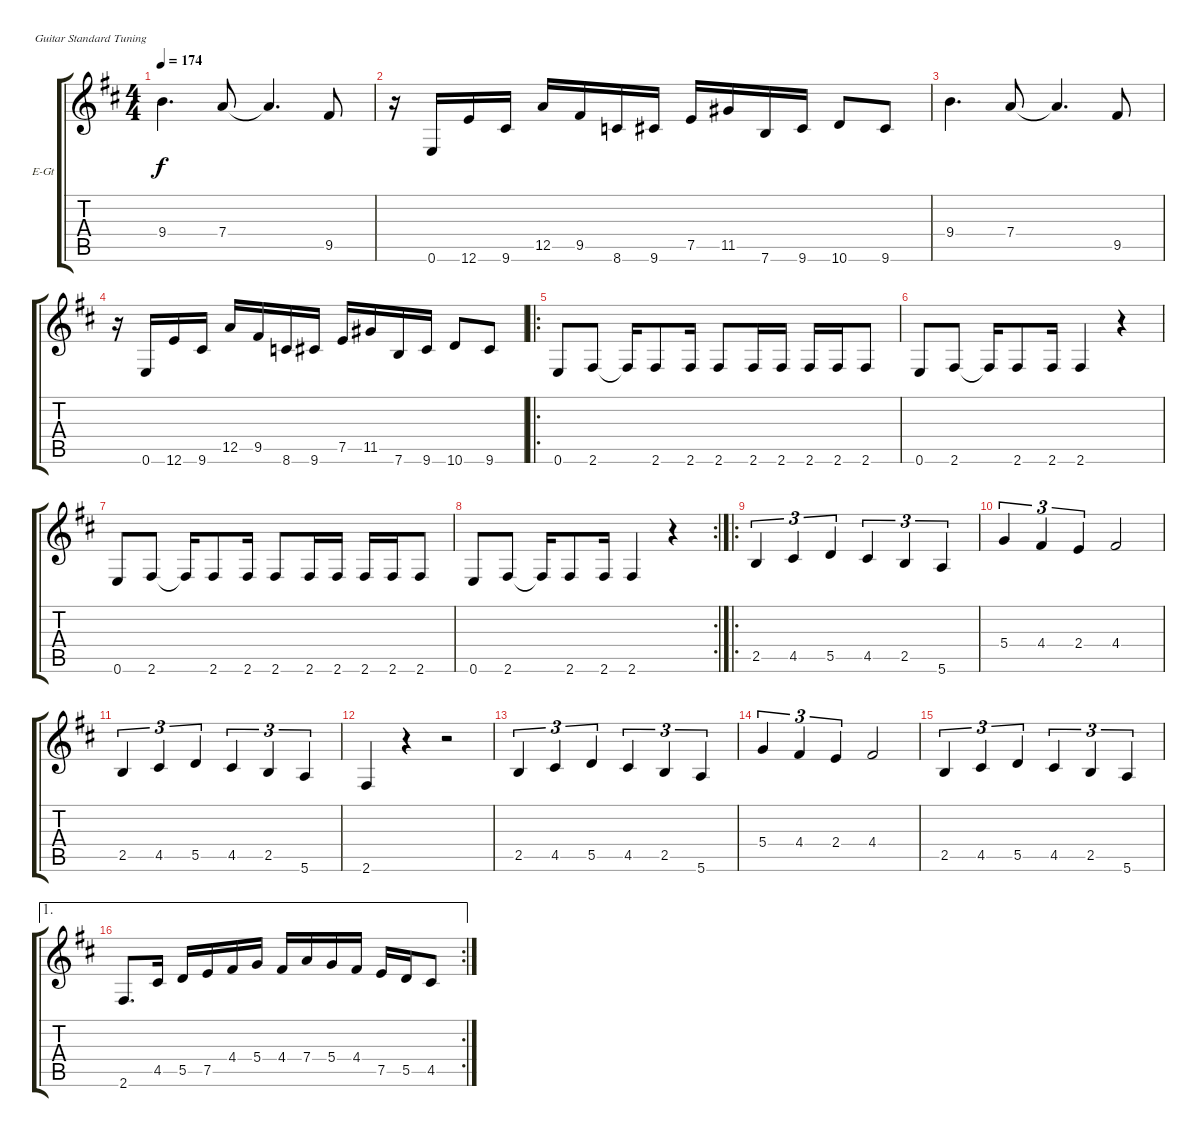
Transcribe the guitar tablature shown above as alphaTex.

\bracketExtendMode groupsimilarinstruments
\firstSystemTrackNameOrientation horizontal
\otherSystemsTrackNameOrientation horizontal
\track ("Track 1" "E-Gt") {instrument distortionguitar}
\staff {score tabs}
\tuning (E4 B3 G3 D3 A2 E2)
\ts (4 4)
\tempo 174
\clef g2
\ks bminor
9.4.4{d dy f} 7.4.8 7.4{t}.4{d} 9.5.8 |
r.16 0.6.16 12.6.16 9.6.16 12.5.16 9.5.16 8.6.16 9.6.16 7.5.16 11.5.16 7.6.16 9.6.16 10.6.8 9.6.8 |
9.4.4{d} 7.4.8 7.4{t}.4{d} 9.5.8 |
r.16 0.6.16 12.6.16 9.6.16 12.5.16 9.5.16 8.6.16 9.6.16 7.5.16 11.5.16 7.6.16 9.6.16 10.6.8 9.6.8 |
\ro
0.6.8 2.6.8 2.6{t}.16 2.6.8 2.6.16 2.6.8 2.6.16 2.6.16 2.6.16 2.6.16 2.6.8 |
0.6.8 2.6.8 2.6{t}.16 2.6.8 2.6.16 2.6.4 r.4 |
0.6.8 2.6.8 2.6{t}.16 2.6.8 2.6.16 2.6.8 2.6.16 2.6.16 2.6.16 2.6.16 2.6.8 |
\rc 2
0.6.8 2.6.8 2.6{t}.16 2.6.8 2.6.16 2.6.4 r.4 |
\ro
2.5.4{tu (3 2)} 4.5.4{tu (3 2)} 5.5.4{tu (3 2)} 4.5.4{tu (3 2)} 2.5.4{tu (3 2)} 5.6.4{tu (3 2)} |
5.4.4{tu (3 2)} 4.4.4{tu (3 2)} 2.4.4{tu (3 2)} 4.4.2 |
2.5.4{tu (3 2)} 4.5.4{tu (3 2)} 5.5.4{tu (3 2)} 4.5.4{tu (3 2)} 2.5.4{tu (3 2)} 5.6.4{tu (3 2)} |
2.6.4 r.4 r.2 |
2.5.4{tu (3 2)} 4.5.4{tu (3 2)} 5.5.4{tu (3 2)} 4.5.4{tu (3 2)} 2.5.4{tu (3 2)} 5.6.4{tu (3 2)} |
5.4.4{tu (3 2)} 4.4.4{tu (3 2)} 2.4.4{tu (3 2)} 4.4.2 |
2.5.4{tu (3 2)} 4.5.4{tu (3 2)} 5.5.4{tu (3 2)} 4.5.4{tu (3 2)} 2.5.4{tu (3 2)} 5.6.4{tu (3 2)} |
\ae 1
\rc 2
2.6.8{d} 4.5.16 5.5.16 7.5.16 4.4.16 5.4.16 4.4.16 7.4.16 5.4.16 4.4.16 7.5.16 5.5.16 4.5.8
